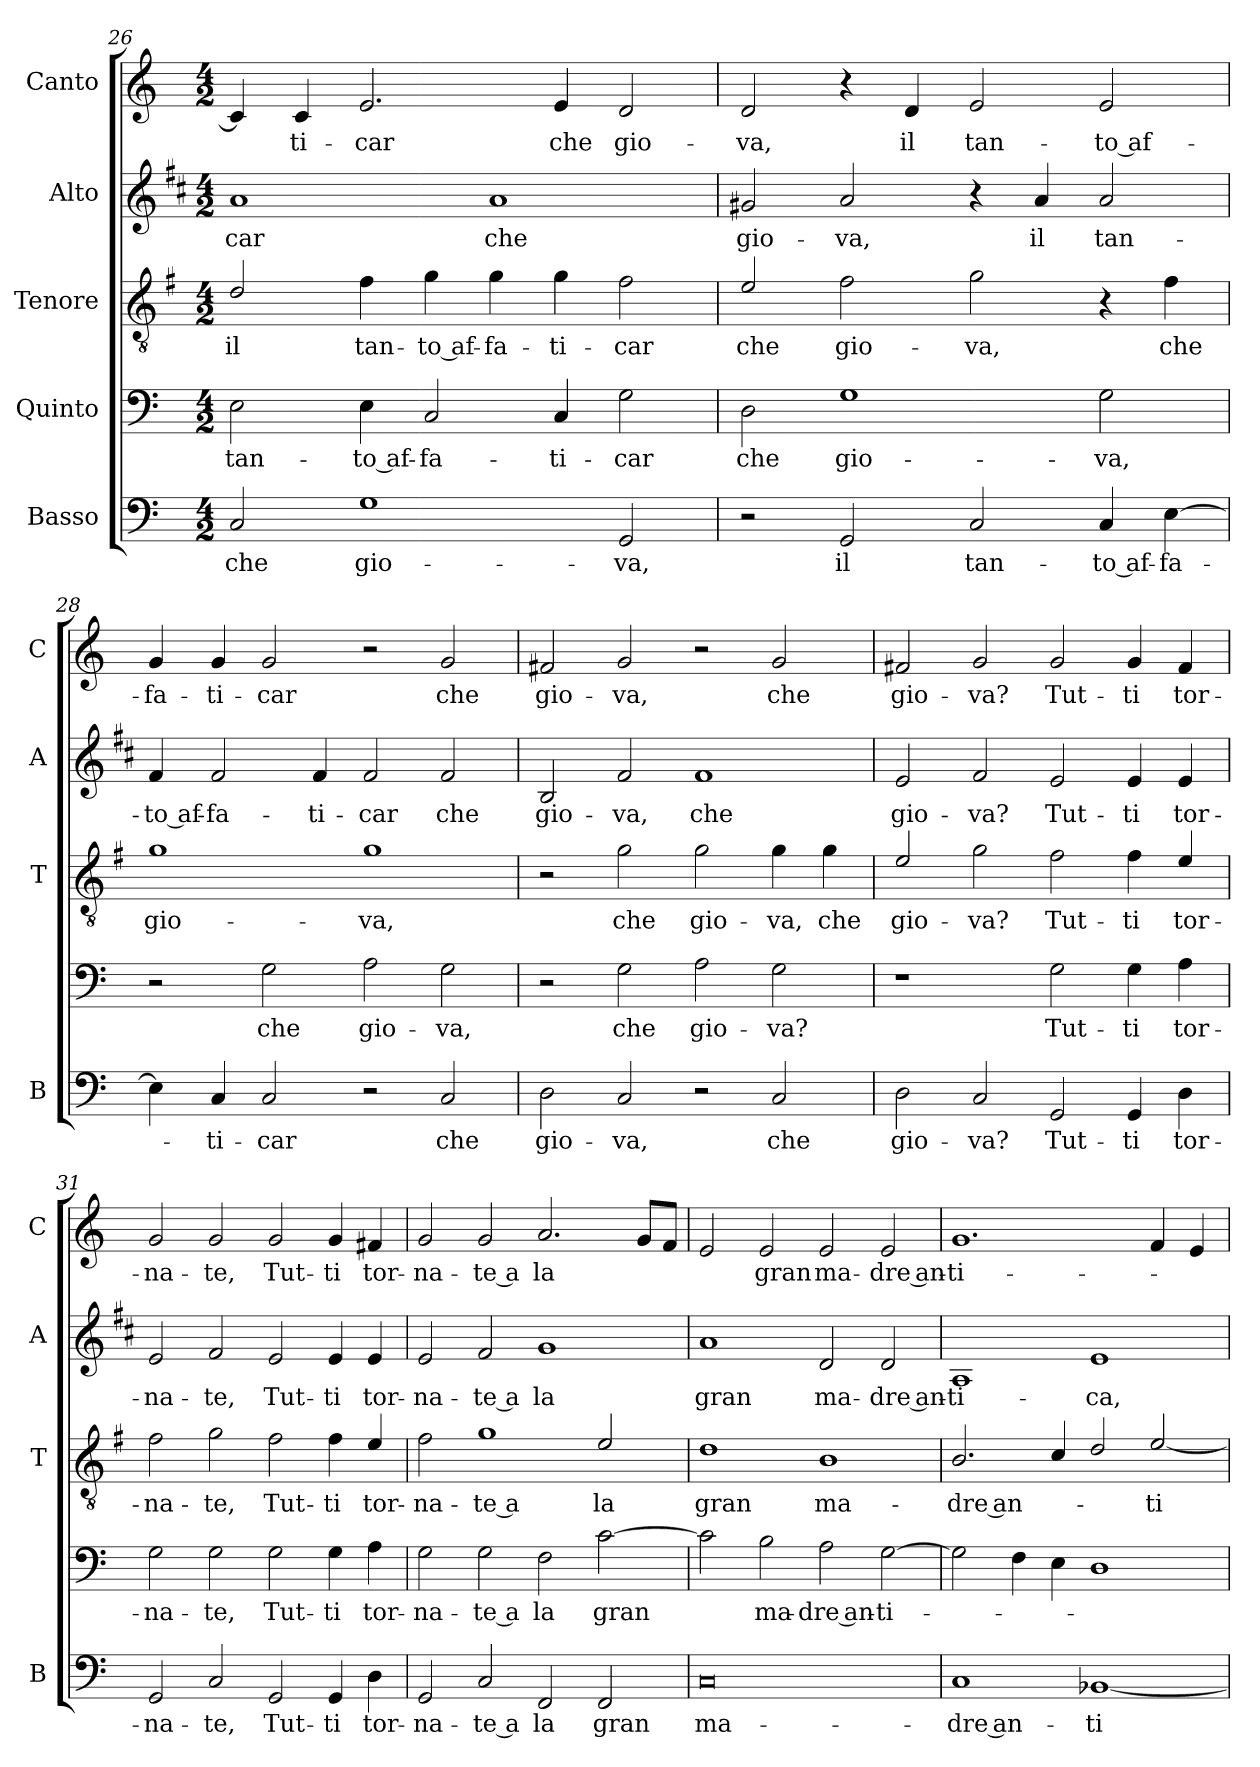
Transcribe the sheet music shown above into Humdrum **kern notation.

**kern	**text	**kern	**text	**kern	**text	**kern	**text	**kern	**text
*part5	*part5	*part4	*part4	*part3	*part3	*part2	*part2	*part1	*part1
*staff5	*staff5	*staff4	*staff4	*staff3	*staff3	*staff2	*staff2	*staff1	*staff1
*I"Basso	*	*I"Quinto	*	*I"Tenore	*	*I"Alto	*	*I"Canto	*
*I'B	*	*	*	*I'T	*	*I'A	*	*I'C	*
*clefF4	*	*clefF4	*	*clefGv2	*	*clefG2	*	*clefG2	*
*	*	*	*	*ITrd4c7	*	*ITrd1c2	*	*	*
*k[]	*	*k[]	*	*k[]	*	*k[]	*	*k[]	*
*C:	*	*C:	*	*C:	*	*C:	*	*C:	*
*M4/2	*	*M4/2	*	*M4/2	*	*M4/2	*	*M4/2	*
=26	=26	=26	=26	=26	=26	=26	=26	=26	=26
!	!LO:LY:b	!	!LO:LY:b	!	!LO:LY:b	!	!LO:LY:b	!	!
2C/	che	2E\	tan-	2G/	il	1g	-car	4c/]	.
!	!	!	!	!	!	!	!	!	!LO:LY:b
.	.	.	.	.	.	.	.	4c/	-ti-
!	!LO:LY:b	!	!LO:LY:b	!	!LO:LY:b	!	!	!	!LO:LY:b
1G	gio-	4E\	-to af-	4B\	tan-	.	.	2.e/	-car
!	!	!	!LO:LY:b	!	!LO:LY:b	!	!	!	!
.	.	2C/	-fa-	4c\	-to af-	.	.	.	.
!	!	!	!	!	!LO:LY:b	!	!LO:LY:b	!	!
.	.	.	.	4c\	-fa-	1g	che	.	.
!	!	!	!LO:LY:b	!	!LO:LY:b	!	!	!	!LO:LY:b
.	.	4C/	-ti-	4c\	-ti-	.	.	4e/	che
!	!LO:LY:b	!	!LO:LY:b	!	!LO:LY:b	!	!	!	!LO:LY:b
2GG/	-va,	2G\	-car	2B\	-car	.	.	2d/	gio-
=27	=27	=27	=27	=27	=27	=27	=27	=27	=27
!	!	!	!LO:LY:b	!	!LO:LY:b	!	!LO:LY:b	!	!LO:LY:b
2r	.	2D\	che	2A/	che	2f#X/	gio-	2d/	-va,
!	!LO:LY:b	!	!LO:LY:b	!	!LO:LY:b	!	!LO:LY:b	!	!
2GG/	il	1G	gio-	2B\	gio-	2g/	-va,	4r	.
!	!	!	!	!	!	!	!	!	!LO:LY:b
.	.	.	.	.	.	.	.	4d/	il
!	!LO:LY:b	!	!	!	!LO:LY:b	!	!	!	!LO:LY:b
2C/	tan-	.	.	2c\	-va,	4r	.	2e/	tan-
!	!	!	!	!	!	!	!LO:LY:b	!	!
.	.	.	.	.	.	4g/	il	.	.
!	!LO:LY:b	!	!LO:LY:b	!	!	!	!LO:LY:b	!	!LO:LY:b
4C/	-to af-	2G\	-va,	4r	.	2g/	tan-	2e/	-to af-
!	!LO:LY:b	!	!	!	!LO:LY:b	!	!	!	!
[4E\	-fa-	.	.	4B\	che	.	.	.	.
!!LO:LB:g=z
=28	=28	=28	=28	=28	=28	=28	=28	=28	=28
!	!	!	!	!	!LO:LY:b	!	!LO:LY:b	!	!LO:LY:b
4E\]	.	2r	.	1c	gio-	4e/	-to af-	4g/	-fa-
!	!LO:LY:b	!	!	!	!	!	!LO:LY:b	!	!LO:LY:b
4C/	-ti-	.	.	.	.	2e/	-fa-	4g/	-ti-
!	!LO:LY:b	!	!LO:LY:b	!	!	!	!	!	!LO:LY:b
2C/	-car	2G\	che	.	.	.	.	2g/	-car
!	!	!	!	!	!	!	!LO:LY:b	!	!
.	.	.	.	.	.	4e/	-ti-	.	.
!	!	!	!LO:LY:b	!	!LO:LY:b	!	!LO:LY:b	!	!
2r	.	2A\	gio-	1c	-va,	2e/	-car	2r	.
!	!LO:LY:b	!	!LO:LY:b	!	!	!	!LO:LY:b	!	!LO:LY:b
2C/	che	2G\	-va,	.	.	2e/	che	2g/	che
=29	=29	=29	=29	=29	=29	=29	=29	=29	=29
!	!LO:LY:b	!	!	!	!	!	!LO:LY:b	!	!LO:LY:b
2D\	gio-	2r	.	2r	.	2A/	gio-	2f#X/	gio-
!	!LO:LY:b	!	!LO:LY:b	!	!LO:LY:b	!	!LO:LY:b	!	!LO:LY:b
2C/	-va,	2G\	che	2c\	che	2e/	-va,	2g/	-va,
!	!	!	!LO:LY:b	!	!LO:LY:b	!	!LO:LY:b	!	!
2r	.	2A\	gio-	2c\	gio-	1e	che	2r	.
!	!LO:LY:b	!	!LO:LY:b	!	!LO:LY:b	!	!	!	!LO:LY:b
2C/	che	2G\	-va?	4c\	-va,	.	.	2g/	che
!	!	!	!	!	!LO:LY:b	!	!	!	!
.	.	.	.	4c\	che	.	.	.	.
=30	=30	=30	=30	=30	=30	=30	=30	=30	=30
!	!LO:LY:b	!	!	!	!LO:LY:b	!	!LO:LY:b	!	!LO:LY:b
2D\	gio-	1r	.	2A/	gio-	2d/	gio-	2f#X/	gio-
!	!LO:LY:b	!	!	!	!LO:LY:b	!	!LO:LY:b	!	!LO:LY:b
2C/	-va?	.	.	2c\	-va?	2e/	-va?	2g/	-va?
!	!LO:LY:b	!	!LO:LY:b	!	!LO:LY:b	!	!LO:LY:b	!	!LO:LY:b
2GG/	Tut-	2G\	Tut-	2B\	Tut-	2d/	Tut-	2g/	Tut-
!	!LO:LY:b	!	!LO:LY:b	!	!LO:LY:b	!	!LO:LY:b	!	!LO:LY:b
4GG/	-ti	4G\	-ti	4B\	-ti	4d/	-ti	4g/	-ti
!	!LO:LY:b	!	!LO:LY:b	!	!LO:LY:b	!	!LO:LY:b	!	!LO:LY:b
4D\	tor-	4A\	tor-	4A/	tor-	4d/	tor-	4f#/	tor-
=31	=31	=31	=31	=31	=31	=31	=31	=31	=31
!	!LO:LY:b	!	!LO:LY:b	!	!LO:LY:b	!	!LO:LY:b	!	!LO:LY:b
2GG/	-na-	2G\	-na-	2B\	-na-	2d/	-na-	2g/	-na-
!	!LO:LY:b	!	!LO:LY:b	!	!LO:LY:b	!	!LO:LY:b	!	!LO:LY:b
2C/	-te,	2G\	-te,	2c\	-te,	2e/	-te,	2g/	-te,
!	!LO:LY:b	!	!LO:LY:b	!	!LO:LY:b	!	!LO:LY:b	!	!LO:LY:b
2GG/	Tut-	2G\	Tut-	2B\	Tut-	2d/	Tut-	2g/	Tut-
!	!LO:LY:b	!	!LO:LY:b	!	!LO:LY:b	!	!LO:LY:b	!	!LO:LY:b
4GG/	-ti	4G\	-ti	4B\	-ti	4d/	-ti	4g/	-ti
!	!LO:LY:b	!	!LO:LY:b	!	!LO:LY:b	!	!LO:LY:b	!	!LO:LY:b
4D\	tor-	4A\	tor-	4A/	tor-	4d/	tor-	4f#X/	tor-
!!LO:LB:g=z
=32	=32	=32	=32	=32	=32	=32	=32	=32	=32
!	!LO:LY:b	!	!LO:LY:b	!	!LO:LY:b	!	!LO:LY:b	!	!LO:LY:b
2GG/	-na-	2G\	-na-	2B\	-na-	2d/	-na-	2g/	-na-
!	!LO:LY:b	!	!LO:LY:b	!	!LO:LY:b	!	!LO:LY:b	!	!LO:LY:b
2C/	-te a	2G\	-te a	1c	-te a	2e/	-te a	2g/	-te a
!	!LO:LY:b	!	!LO:LY:b	!	!	!	!LO:LY:b	!	!LO:LY:b
2FF/	la	2F\	la	.	.	1f	la	2.a/	la
!	!LO:LY:b	!	!LO:LY:b	!	!LO:LY:b	!	!	!	!
2FF/	gran	[2c\	gran	2A/	la	.	.	.	.
.	.	.	.	.	.	.	.	8g/L	.
.	.	.	.	.	.	.	.	8f/J	.
=33	=33	=33	=33	=33	=33	=33	=33	=33	=33
!	!LO:LY:b	!	!	!	!LO:LY:b	!	!LO:LY:b	!	!
0C	ma-	2c\]	.	1G	gran	1g	gran	2e/	.
!	!	!	!LO:LY:b	!	!	!	!	!	!LO:LY:b
.	.	2B\	ma-	.	.	.	.	2e/	gran
!	!	!	!LO:LY:b	!	!LO:LY:b	!	!LO:LY:b	!	!LO:LY:b
.	.	2A\	-dre an-	1E	ma-	2c/	ma-	2e/	ma-
!	!	!	!LO:LY:b	!	!	!	!LO:LY:b	!	!LO:LY:b
.	.	[2G\	-ti-	.	.	2c/	-dre an-	2e/	-dre an-
=34	=34	=34	=34	=34	=34	=34	=34	=34	=34
!	!LO:LY:b	!	!	!	!LO:LY:b	!	!LO:LY:b	!	!LO:LY:b
1C	-dre an-	2G\]	.	2.E/	-dre an-	1G	-ti-	1.g	-ti-
.	.	4F\	.	.	.	.	.	.	.
.	.	4E\	.	4F/	.	.	.	.	.
!	!LO:LY:b	!	!	!	!	!	!LO:LY:b	!	!
[1BB-X	-ti-	1D	.	2G/	.	1d	-ca,	.	.
!	!	!	!	!	!LO:LY:b	!	!	!	!
.	.	.	.	[2A/	-ti-	.	.	4f/	.
.	.	.	.	.	.	.	.	4e/	.
=	=	=	=	=	=	=	=	=	=
*-	*-	*-	*-	*-	*-	*-	*-	*-	*-
